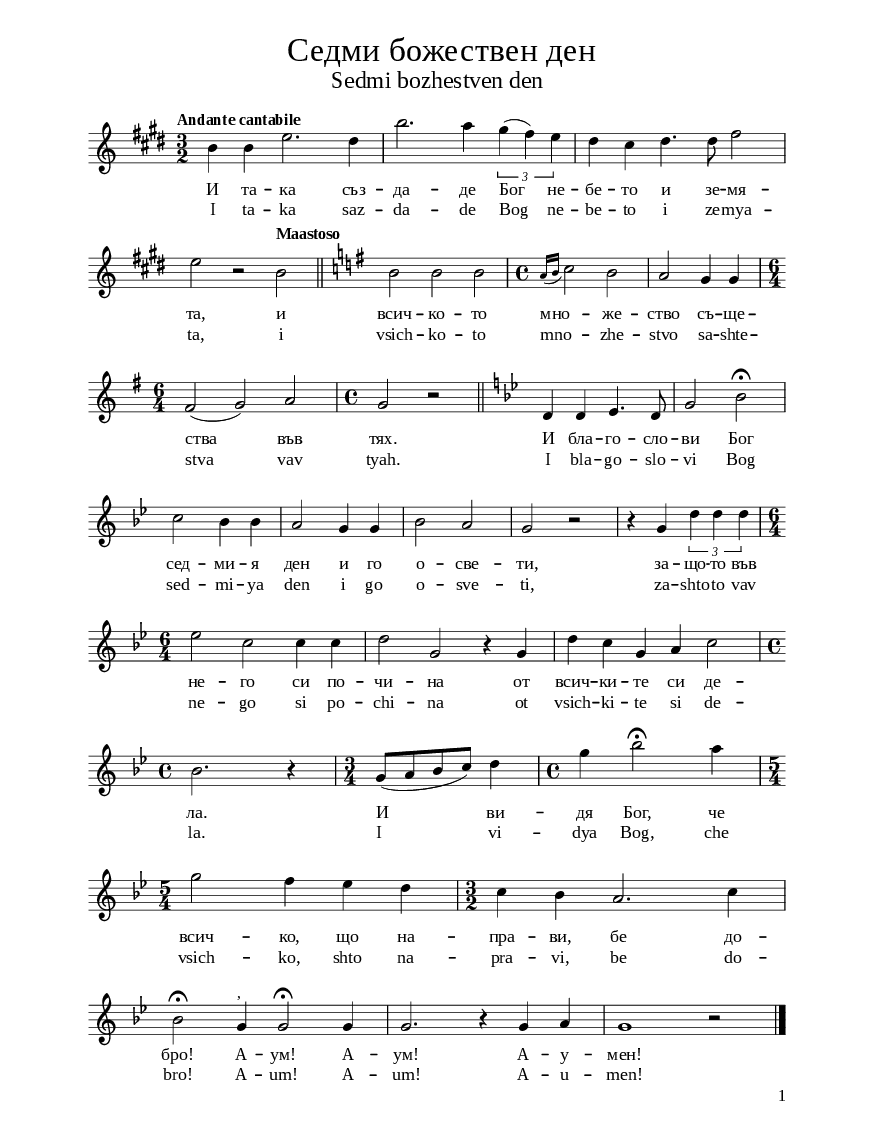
\version "2.22.1"

% include paper part and global functions
\include "include/globals.ily"

\bookpart {
  \include "include/bookpart-paper.ily"
  \score {
    \include "include/score-layout.ily"

    \new Voice \absolute {
      \clef treble
      \key e \major
      \time 3/2
      \tempo "Andante cantabile"
      \autoBeamOff
      b'4  b'4 e''2.  dis''4 | % 258
      b''2.  a''4 \times 2/3 {
        gis''4 (  fis''4 )  e''4
      }
      | % 259
      dis''4  cis''4  dis''4.  dis''8
      fis''2 \break |
      e''2 r2   \tempo "Maastoso" b'2  \bar
      "||"
      \key g \major | % 261
      b'2  b'2  b'2 | % 262
      \time 4/4  |

      \grace { a'16 ([b'16] } c''2) b'2 | a'2 g'4 g'4 | \break

      \time 6/4  | % 264
      fis'2 ( g'2 ) a'2 | % 265
      \time 4/4  | % 265
      g'2 r2 \bar "||"
      \key bes \major | % 266
      d'4 d'4 es'4. d'8 | % 267
      g'2  bes'2 ^\fermata \break | % 268
      c''2  bes'4  bes'4 | % 269
      a'2 g'4 g'4 |
      bes'2 a'2 | % 271
      g'2 r2 | % 272
      r4 g'4 \times 2/3 {
        d''4  d''4  d''4
      }
      \break | % 273
      \time 6/4  | % 273
      es''2  c''2  c''4  c''4 | % 274
      d''2 g'2 r4 g'4 | % 275
      d''4  c''4 g'4 a'4  c''2
      \break | % 276
      \time 4/4  | % 276
      bes'2. r4 | % 277
      \time 3/4  | % 277
      g'8 ( [ a'8 bes'8 c''8 ) ]
      d''4 | % 278
      \time 4/4  | % 278
      g''4  bes''2 ^\fermata  a''4 \break | % 279
      \time 5/4  | % 279
      g''2  f''4  es''4  d''4 |
      \time 3/2  |
      c''4  bes'4 a'2.  c''4 \break | % 281
      bes'2 ^\fermata g'4 ^ "," g'2 ^\fermata
      g'4 | % 282
      g'2. r4 g'4 a'4 | % 283
      g'1 r2 \bar "|."
    }
    \addlyrics {
      И та -- ка съз -- да -- де
      Бог  не -- бе -- то и зе -- мя --
      та, и всич -- ко -- то
      мно -- же -- ство съ -- ще -- ства  във
      тях. И бла -- го -- сло -- ви Бог
      сед -- ми -- я ден и го о -- све --
      ти, за -- що -- то във не -- го си
      по -- чи -- на от всич -- ки -- те
      си де -- ла. И    ви -- дя
      Бог, че всич -- ко, що на -- пра --
      ви, бе до -- бро! А -- ум! А -- ум!
      А -- у -- мен!}
      \addlyrics {
        I ta -- ka saz -- da -- de
        Bog  ne -- be -- to i ze -- mya --
        ta, i vsich -- ko -- to
        mno -- zhe -- stvo sa -- shte -- stva  vav
        tyah. I bla -- go -- slo -- vi Bog
        sed -- mi -- ya den i go o -- sve --
        ti, za -- shto -- to vav ne -- go si
        po -- chi -- na ot vsich -- ki -- te
        si de -- la. I    vi -- dya
        Bog, che vsich -- ko, shto na -- pra --
        vi, be do -- bro! A -- um! A -- um!
        A -- u -- men!}


        \header {
          title = \titleFunc " Седми божествен ден" "Sedmi bozhestven den"
        }

        \midi{}

      } % score
      \pageBreak

      \markup \halign #-27.9 \raise #2.8 \override #'(baseline-skip . 2) {
        \column  {
          \line  {
            \italic \right-align { "attacca" }
          }
        }
      }


      % include foreign translation(s) of the song
      \version "2.22.1"

\markup \fill-line { \fontsize #deTitleFontSize "Siebter göttlicher Tag" }
\markup \null
\markup \null
\markup \fontsize #deCoupletFontSize {
  \hspace #10
  \override #`(baseline-skip . ,deCoupletBaselineSkip)

  \column {
    


    \line { " " So wurden vollendet Himmel und Erde mit ihrem ganzen Heer.}

    \line { " " Und Gott segnete den siebenten Tag und heiligte}

    \line { " "ihn, weil er an ihm ruhte von allen seinen Werken.}

    \line { " "Und Gott sah an alles, was er gemacht hatte, und}

    \line { " "siehe, es war gut.}

    \line { " "Aoum, Aoum, Aoumen.}


  }
}

    } % bookpart

    % Più mosso
    %
